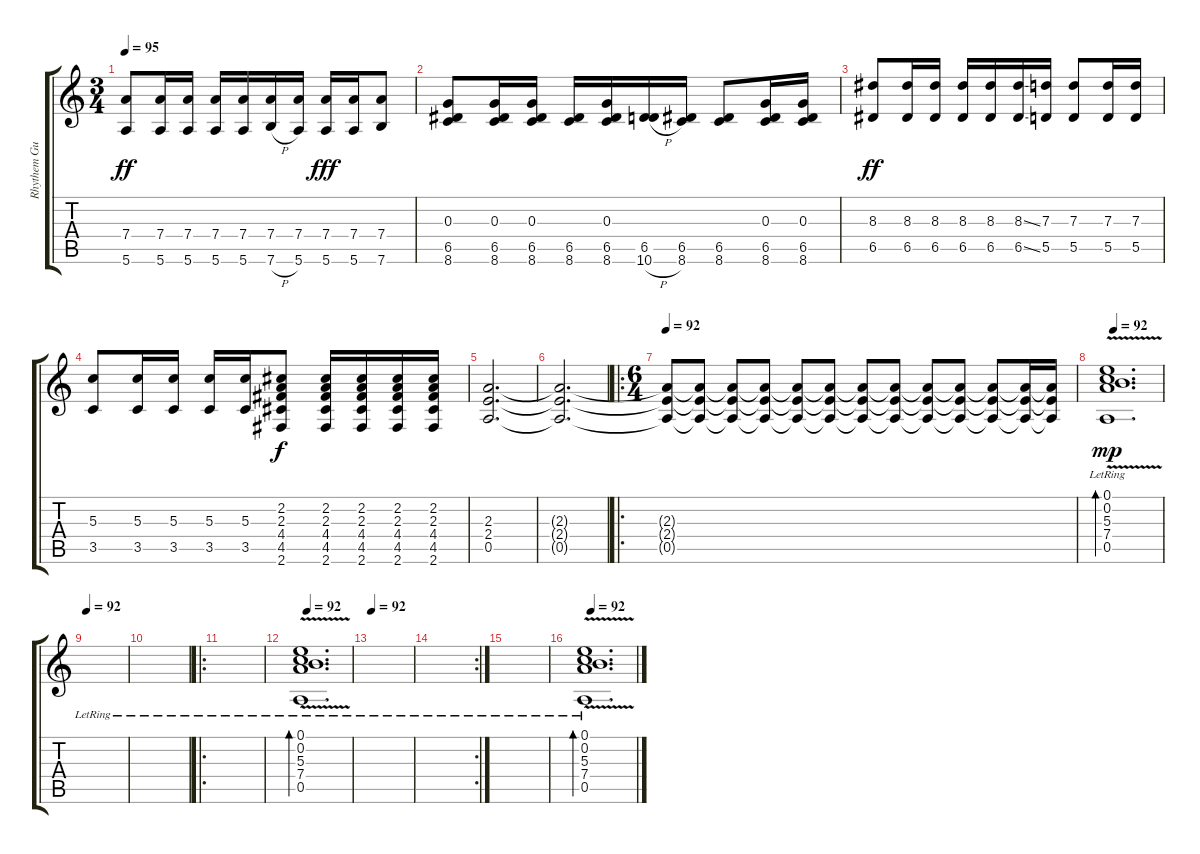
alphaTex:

\track ("Rhythem Guitar" "Rhythem Gu") {instrument overdrivenguitar}
\staff {score tabs}
\tuning (E4 B3 G3 D3 A2 E2) {hide}
\ts (3 4)
\tempo 95
\clef g2
\ks c
(7.4 5.6).8{dy ff} (7.4 5.6).16 (7.4 5.6).16 (7.4 5.6).16 (7.4 5.6).16 (7.4 7.6{h}).16 (7.4 5.6).16 (7.4 5.6).16{dy fff} (7.4 5.6).16 (7.4 7.6).8 |
(0.3 6.5 8.6).8 (0.3 6.5 8.6).16 (0.3 6.5 8.6).16 (6.5 8.6).16 (0.3 6.5 8.6).16 (6.5 10.6{h}).16 (6.5 8.6).16 (6.5 8.6).8 (0.3 6.5 8.6).16 (0.3 6.5 8.6).16 |
(8.3 6.5).8{dy ff} (8.3 6.5).16 (8.3 6.5).16 (8.3 6.5).16 (8.3 6.5).16 (8.3{ss} 6.5{ss}).16 (7.3 5.5).16 (7.3 5.5).8 (7.3 5.5).16 (7.3 5.5).16 |
(5.3 3.5).8 (5.3 3.5).16 (5.3 3.5).16 (5.3 3.5).16 (5.3 3.5).16 (2.2 2.3 4.4 4.5 2.6).8{dy f} (2.2 2.3 4.4 4.5 2.6).16 (2.2 2.3 4.4 4.5 2.6).16 (2.2 2.3 4.4 4.5 2.6).16 (2.2 2.3 4.4 4.5 2.6).16 |
(2.3 2.4 0.5).2{d} |
(2.3{t} 2.4{t} 0.5{t}).2{d} |
\ro
\ts (6 4)
\tempo 92
(2.3{t} 2.4{t} 0.5{t}).8{volume 16} (2.3{t} 2.4{t} 0.5{t}).8{volume 15} (2.3{t} 2.4{t} 0.5{t}).8{volume 15} (2.3{t} 2.4{t} 0.5{t}).8{volume 14} (2.3{t} 2.4{t} 0.5{t}).8{volume 14} (2.3{t} 2.4{t} 0.5{t}).8{volume 13} (2.3{t} 2.4{t} 0.5{t}).8{volume 13} (2.3{t} 2.4{t} 0.5{t}).8{volume 12} (2.3{t} 2.4{t} 0.5{t}).8{volume 12} (2.3{t} 2.4{t} 0.5{t}).8{volume 11} (2.3{t} 2.4{t} 0.5{t}).8{volume 10} (2.3{t} 2.4{t} 0.5{t}).16{volume 9} (2.3{t} 2.4{t} 0.5{t}).16{volume 8} |
\tempo 92
(0.1{v lr} 0.2{v lr} 5.3{v lr} 7.4{v lr} 0.5{v lr}).1{d bd 120 dy mp volume 16 instrument electricguitarclean} |
\tempo 92
|
|
\ro
|
\tempo 92
(0.1{v lr} 0.2{v lr} 5.3{v lr} 7.4{v lr} 0.5{v lr}).1{d bd 120 volume 16 instrument electricguitarclean} |
\tempo 92
|
\rc 2
|
|
\tempo 92
(0.1{v lr} 0.2{v lr} 5.3{v lr} 7.4{v lr} 0.5{v lr}).1{d bd 120 volume 16 instrument electricguitarclean}
